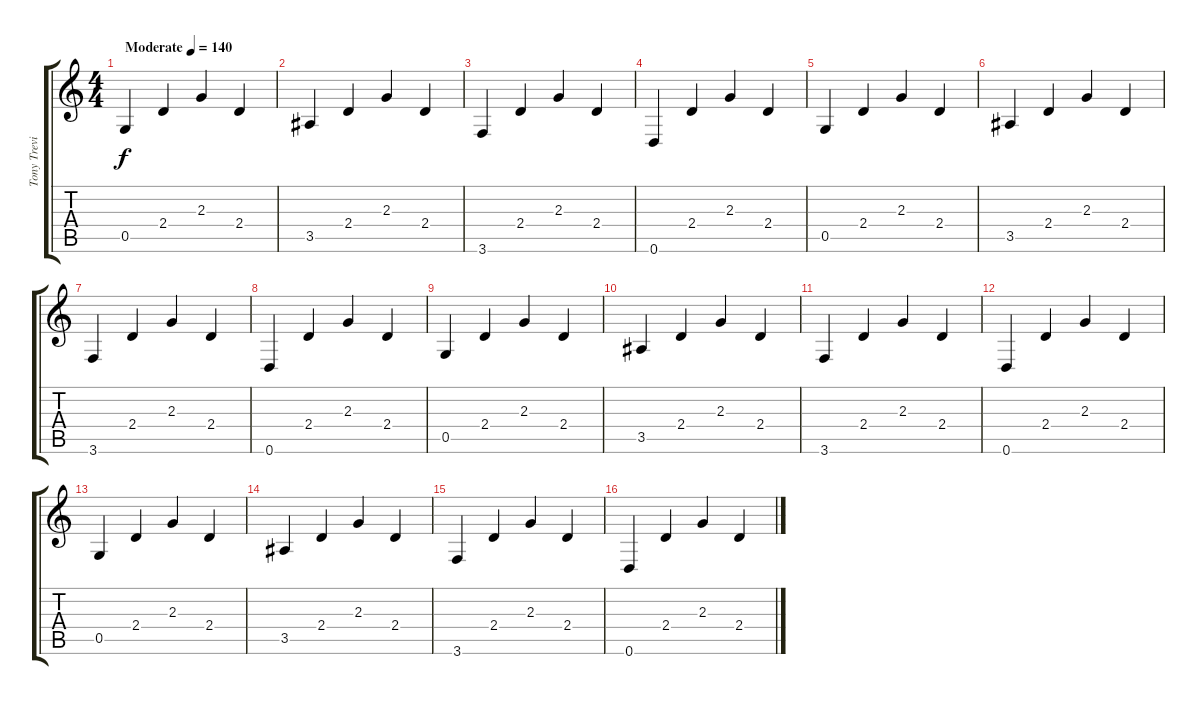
\track ("Tony Trevino" "Tony Trevi") {instrument electricguitarclean}
\staff {score tabs}
\tuning (D4 A3 F3 C3 G2 D2) {hide}
\ts (4 4)
\tempo (140 "Moderate")
\clef g2
\ks c
0.5.4{dy f instrument electricguitarclean} 2.4.4 2.3.4 2.4.4 |
3.5.4 2.4.4 2.3.4 2.4.4 |
3.6.4 2.4.4 2.3.4 2.4.4 |
0.6.4 2.4.4 2.3.4 2.4.4 |
0.5.4 2.4.4 2.3.4 2.4.4 |
3.5.4 2.4.4 2.3.4 2.4.4 |
3.6.4 2.4.4 2.3.4 2.4.4 |
0.6.4 2.4.4 2.3.4 2.4.4 |
0.5.4 2.4.4 2.3.4 2.4.4 |
3.5.4 2.4.4 2.3.4 2.4.4 |
3.6.4 2.4.4 2.3.4 2.4.4 |
0.6.4 2.4.4 2.3.4 2.4.4 |
0.5.4 2.4.4 2.3.4 2.4.4 |
3.5.4 2.4.4 2.3.4 2.4.4 |
3.6.4 2.4.4 2.3.4 2.4.4 |
0.6.4 2.4.4 2.3.4 2.4.4
